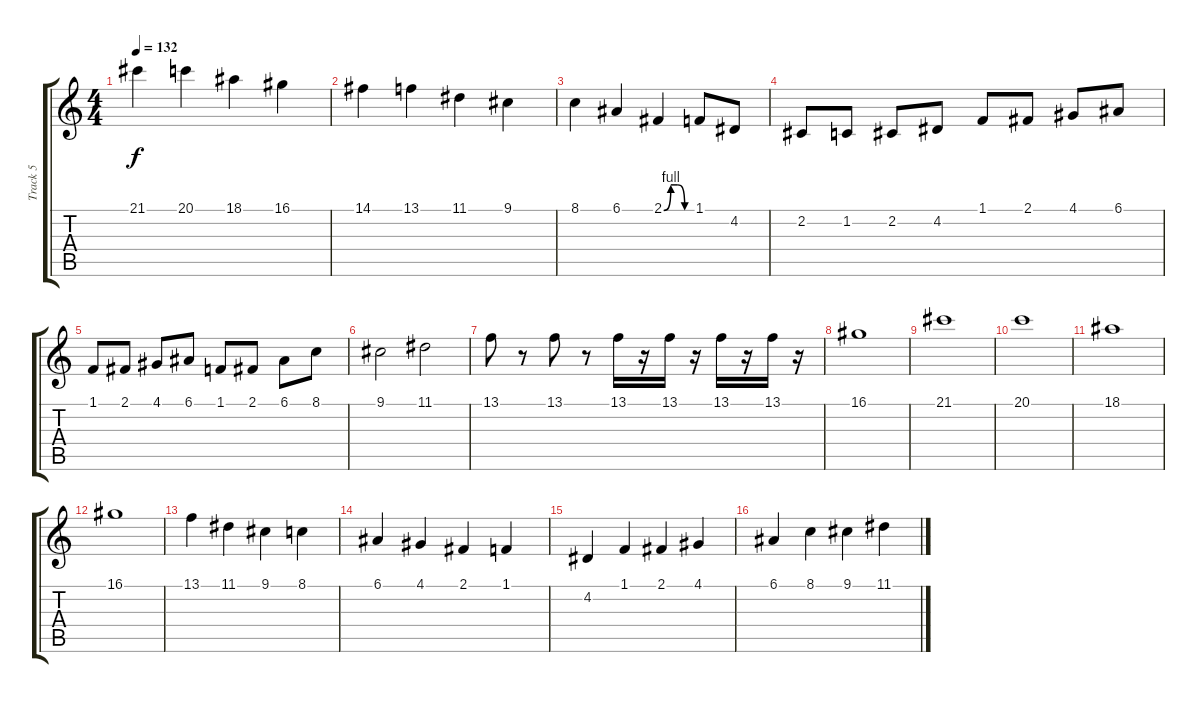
\track ("Track 5" "Track 5") {instrument panflute}
\staff {score tabs}
\tuning (E4 B3 G3 D3 A2 E2) {hide}
\ts (4 4)
\tempo 132
\clef g2
\ks c
21.1.4{dy f} 20.1.4 18.1.4 16.1.4 |
14.1.4 13.1.4 11.1.4 9.1.4 |
8.1.4 6.1.4 2.1{be (custom 0 0 15 4 30 4 45 0 60 0)}.4 1.1.8 4.2.8 |
2.2.8 1.2.8 2.2.8 4.2.8 1.1.8 2.1.8 4.1.8 6.1.8 |
1.1.8 2.1.8 4.1.8 6.1.8 1.1.8 2.1.8 6.1.8 8.1.8 |
9.1.2 11.1.2 |
13.1.8 r.8 13.1.8 r.8 13.1.16 r.16 13.1.16 r.16 13.1.16 r.16 13.1.16 r.16 |
16.1.1 |
21.1.1 |
20.1.1 |
18.1.1 |
16.1.1 |
13.1.4 11.1.4 9.1.4 8.1.4 |
6.1.4 4.1.4 2.1.4 1.1.4 |
4.2.4 1.1.4 2.1.4 4.1.4 |
6.1.4 8.1.4 9.1.4 11.1.4
